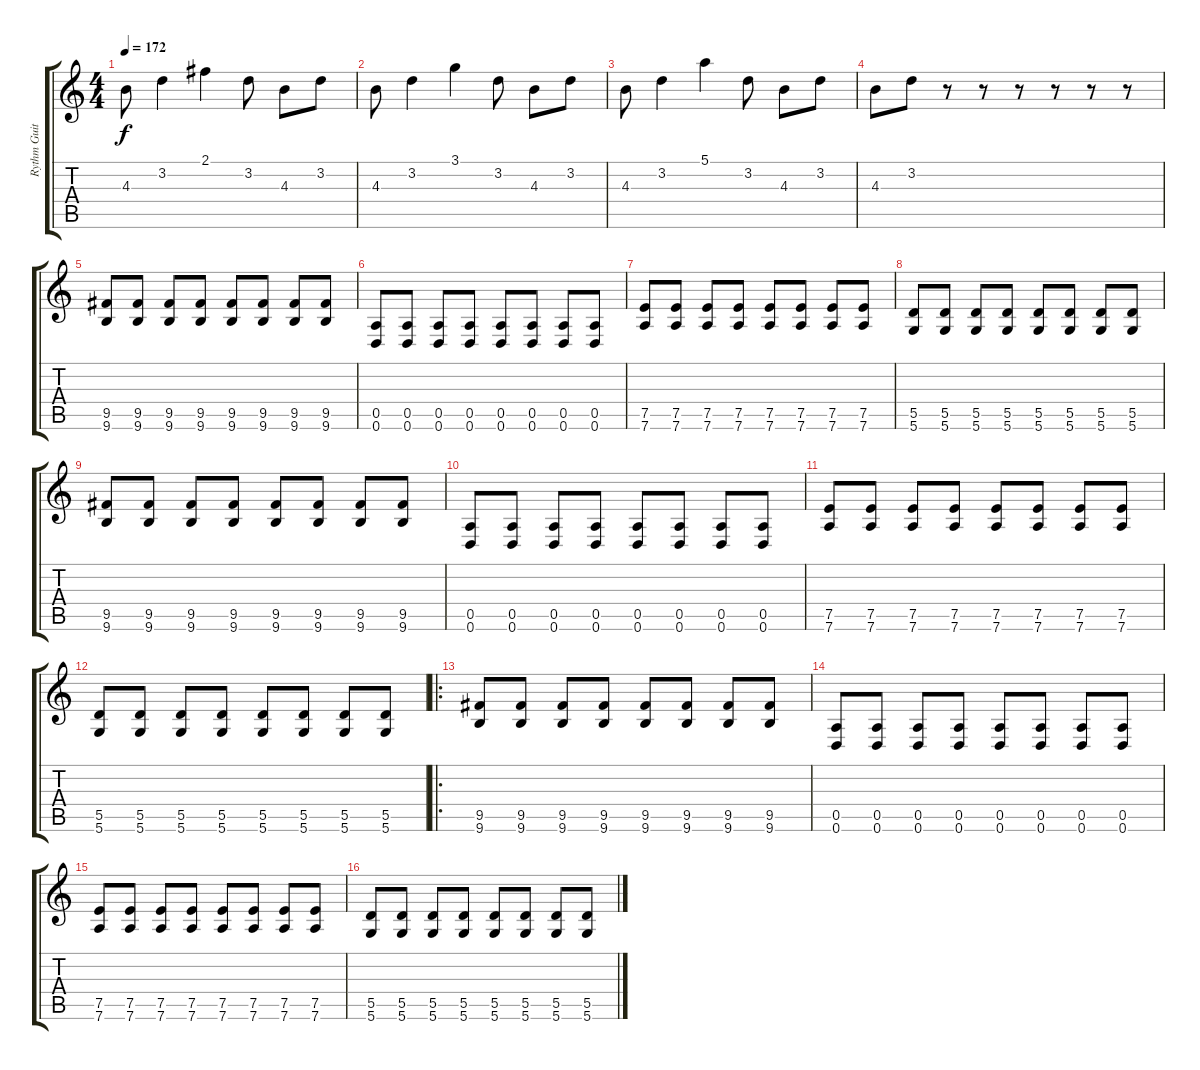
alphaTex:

\track ("Rythm Guitar" "Rythm Guit") {instrument overdrivenguitar}
\staff {score tabs}
\tuning (E4 B3 G3 D3 A2 D2) {hide}
\ts (4 4)
\tempo 172
\clef g2
\ks c
4.3.8{dy f} 3.2.4 2.1.4 3.2.8 4.3.8 3.2.8 |
4.3.8 3.2.4 3.1.4 3.2.8 4.3.8 3.2.8 |
4.3.8 3.2.4 5.1.4 3.2.8 4.3.8 3.2.8 |
4.3.8 3.2.8 r.8 r.8 r.8 r.8 r.8 r.8 |
(9.5 9.6).8 (9.5 9.6).8 (9.5 9.6).8 (9.5 9.6).8 (9.5 9.6).8 (9.5 9.6).8 (9.5 9.6).8 (9.5 9.6).8 |
(0.5 0.6).8 (0.5 0.6).8 (0.5 0.6).8 (0.5 0.6).8 (0.5 0.6).8 (0.5 0.6).8 (0.5 0.6).8 (0.5 0.6).8 |
(7.5 7.6).8 (7.5 7.6).8 (7.5 7.6).8 (7.5 7.6).8 (7.5 7.6).8 (7.5 7.6).8 (7.5 7.6).8 (7.5 7.6).8 |
(5.5 5.6).8 (5.5 5.6).8 (5.5 5.6).8 (5.5 5.6).8 (5.5 5.6).8 (5.5 5.6).8 (5.5 5.6).8 (5.5 5.6).8 |
(9.5 9.6).8 (9.5 9.6).8 (9.5 9.6).8 (9.5 9.6).8 (9.5 9.6).8 (9.5 9.6).8 (9.5 9.6).8 (9.5 9.6).8 |
(0.5 0.6).8 (0.5 0.6).8 (0.5 0.6).8 (0.5 0.6).8 (0.5 0.6).8 (0.5 0.6).8 (0.5 0.6).8 (0.5 0.6).8 |
(7.5 7.6).8 (7.5 7.6).8 (7.5 7.6).8 (7.5 7.6).8 (7.5 7.6).8 (7.5 7.6).8 (7.5 7.6).8 (7.5 7.6).8 |
(5.5 5.6).8 (5.5 5.6).8 (5.5 5.6).8 (5.5 5.6).8 (5.5 5.6).8 (5.5 5.6).8 (5.5 5.6).8 (5.5 5.6).8 |
\ro
(9.5 9.6).8 (9.5 9.6).8 (9.5 9.6).8 (9.5 9.6).8 (9.5 9.6).8 (9.5 9.6).8 (9.5 9.6).8 (9.5 9.6).8 |
(0.5 0.6).8 (0.5 0.6).8 (0.5 0.6).8 (0.5 0.6).8 (0.5 0.6).8 (0.5 0.6).8 (0.5 0.6).8 (0.5 0.6).8 |
(7.5 7.6).8 (7.5 7.6).8 (7.5 7.6).8 (7.5 7.6).8 (7.5 7.6).8 (7.5 7.6).8 (7.5 7.6).8 (7.5 7.6).8 |
(5.5 5.6).8 (5.5 5.6).8 (5.5 5.6).8 (5.5 5.6).8 (5.5 5.6).8 (5.5 5.6).8 (5.5 5.6).8 (5.5 5.6).8
